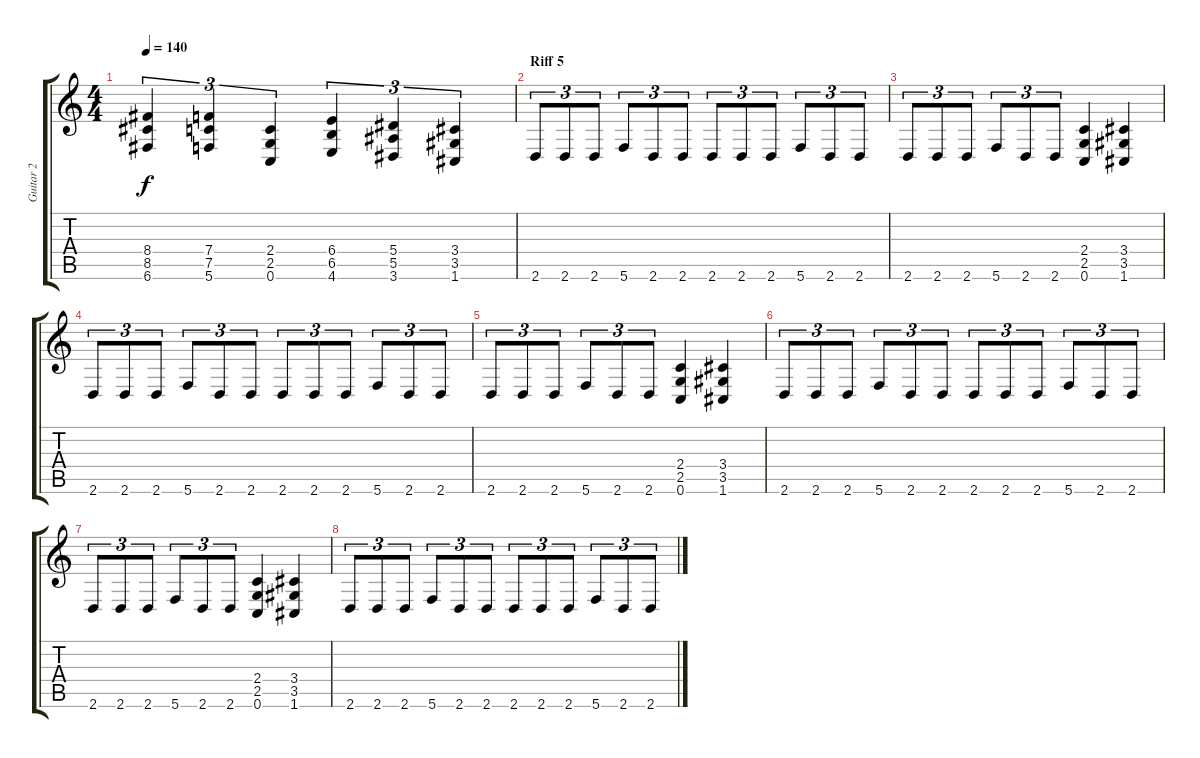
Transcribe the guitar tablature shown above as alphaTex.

\track ("Guitar 2" "Guitar 2") {instrument distortionguitar}
\staff {score tabs}
\tuning (C4 G3 Eb3 Bb2 F2 C2) {hide}
\ts (4 4)
\tempo 140
\clef g2
\ks c
(8.4 8.5 6.6).4{tu (3 2) dy f} (7.4 7.5 5.6).4{tu (3 2)} (2.4 2.5 0.6).4{tu (3 2)} (6.4 6.5 4.6).4{tu (3 2)} (5.4 5.5 3.6).4{tu (3 2)} (3.4 3.5 1.6).4{tu (3 2)} |
\section ("" "Riff 5")
2.6.8{tu (3 2)} 2.6.8{tu (3 2)} 2.6.8{tu (3 2)} 5.6.8{tu (3 2)} 2.6.8{tu (3 2)} 2.6.8{tu (3 2)} 2.6.8{tu (3 2)} 2.6.8{tu (3 2)} 2.6.8{tu (3 2)} 5.6.8{tu (3 2)} 2.6.8{tu (3 2)} 2.6.8{tu (3 2)} |
2.6.8{tu (3 2)} 2.6.8{tu (3 2)} 2.6.8{tu (3 2)} 5.6.8{tu (3 2)} 2.6.8{tu (3 2)} 2.6.8{tu (3 2)} (2.4 2.5 0.6).4 (3.4 3.5 1.6).4 |
2.6.8{tu (3 2)} 2.6.8{tu (3 2)} 2.6.8{tu (3 2)} 5.6.8{tu (3 2)} 2.6.8{tu (3 2)} 2.6.8{tu (3 2)} 2.6.8{tu (3 2)} 2.6.8{tu (3 2)} 2.6.8{tu (3 2)} 5.6.8{tu (3 2)} 2.6.8{tu (3 2)} 2.6.8{tu (3 2)} |
2.6.8{tu (3 2)} 2.6.8{tu (3 2)} 2.6.8{tu (3 2)} 5.6.8{tu (3 2)} 2.6.8{tu (3 2)} 2.6.8{tu (3 2)} (2.4 2.5 0.6).4 (3.4 3.5 1.6).4 |
2.6.8{tu (3 2)} 2.6.8{tu (3 2)} 2.6.8{tu (3 2)} 5.6.8{tu (3 2)} 2.6.8{tu (3 2)} 2.6.8{tu (3 2)} 2.6.8{tu (3 2)} 2.6.8{tu (3 2)} 2.6.8{tu (3 2)} 5.6.8{tu (3 2)} 2.6.8{tu (3 2)} 2.6.8{tu (3 2)} |
2.6.8{tu (3 2)} 2.6.8{tu (3 2)} 2.6.8{tu (3 2)} 5.6.8{tu (3 2)} 2.6.8{tu (3 2)} 2.6.8{tu (3 2)} (2.4 2.5 0.6).4 (3.4 3.5 1.6).4 |
2.6.8{tu (3 2)} 2.6.8{tu (3 2)} 2.6.8{tu (3 2)} 5.6.8{tu (3 2)} 2.6.8{tu (3 2)} 2.6.8{tu (3 2)} 2.6.8{tu (3 2)} 2.6.8{tu (3 2)} 2.6.8{tu (3 2)} 5.6.8{tu (3 2)} 2.6.8{tu (3 2)} 2.6.8{tu (3 2)}
